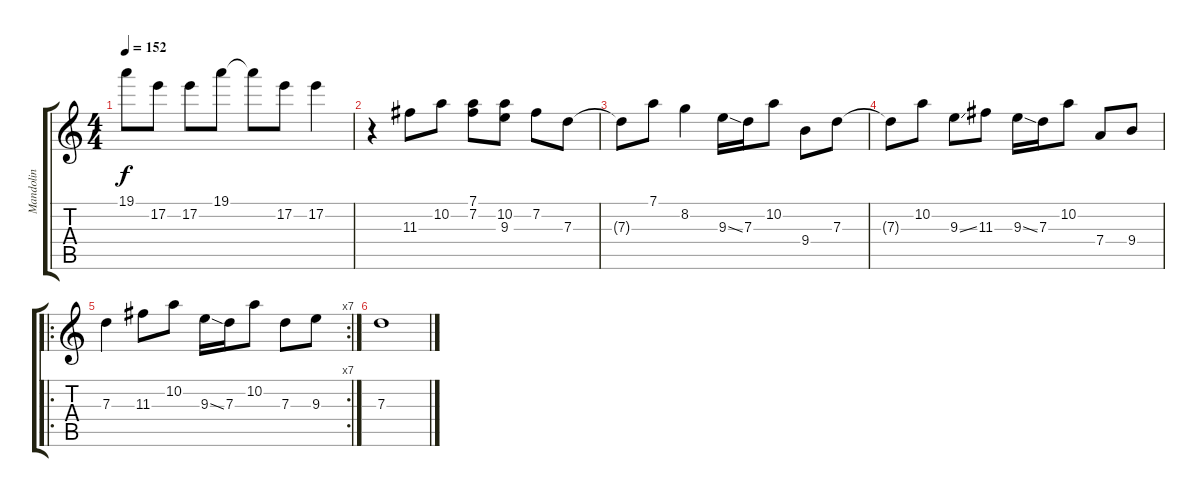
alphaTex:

\track ("Mandolin" "Mandolin") {instrument electricguitarclean}
\staff {score tabs}
\tuning (D4 B3 G3 D3 A2 D2) {hide}
\ts (4 4)
\tempo 152
\clef g2
\ks c
19.1{t}.8{dy f} 17.2.8 17.2.8 19.1.8 19.1{t}.8 17.2.8 17.2.4 |
r.4 11.3.8 10.2.8 (7.1 7.2).8 (10.2 9.3).8 7.2.8 7.3.8 |
7.3{t}.8 7.1.8 8.2.4 9.3{ss}.16 7.3.16 10.2.8 9.4.8 7.3.8 |
7.3{t}.8 10.2.8 9.3{ss}.8 11.3.8 9.3{ss}.16 7.3.16 10.2.8 7.4.8 9.4.8 |
\ro
\rc 7
7.3.4 11.3.8 10.2.8 9.3{ss}.16 7.3.16 10.2.8 7.3.8 9.3.8 |
7.3.1
